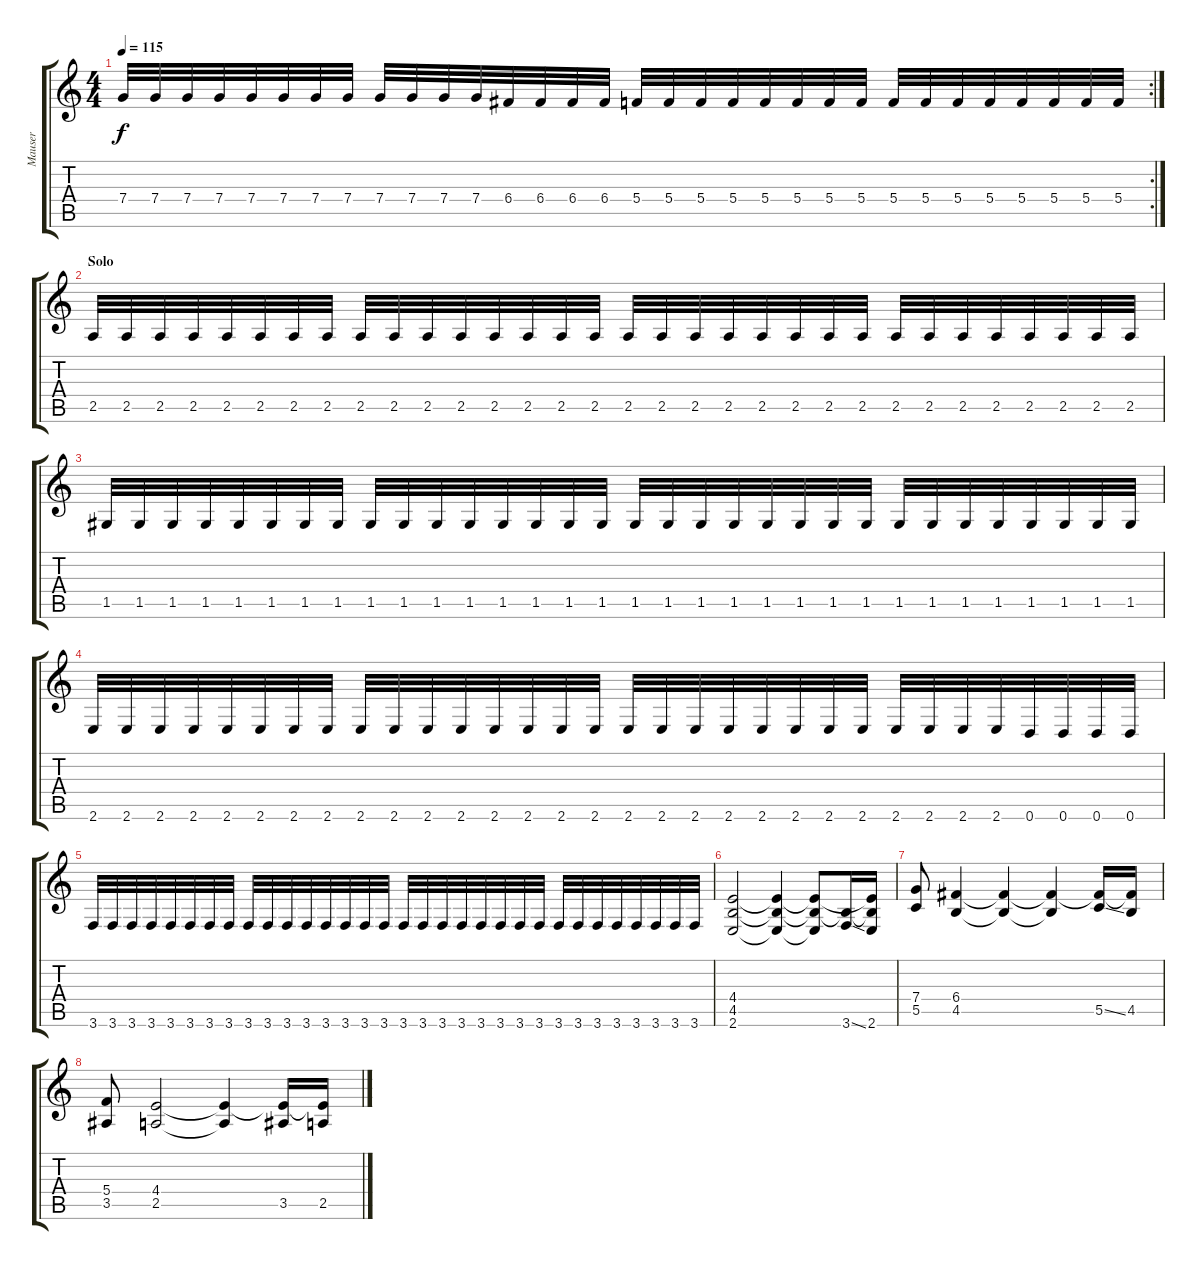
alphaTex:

\track ("Mauser" "Mauser") {instrument distortionguitar}
\staff {score tabs}
\tuning (D4 A3 F3 C3 G2 D2) {hide}
\rc 2
\ts (4 4)
\tempo 115
\clef g2
\ks c
7.4.32{dy f} 7.4.32 7.4.32 7.4.32 7.4.32 7.4.32 7.4.32 7.4.32 7.4.32 7.4.32 7.4.32 7.4.32 6.4.32 6.4.32 6.4.32 6.4.32 5.4.32 5.4.32 5.4.32 5.4.32 5.4.32 5.4.32 5.4.32 5.4.32 5.4.32 5.4.32 5.4.32 5.4.32 5.4.32 5.4.32 5.4.32 5.4.32 |
\section ("" "Solo")
2.5.32 2.5.32 2.5.32 2.5.32 2.5.32 2.5.32 2.5.32 2.5.32 2.5.32 2.5.32 2.5.32 2.5.32 2.5.32 2.5.32 2.5.32 2.5.32 2.5.32 2.5.32 2.5.32 2.5.32 2.5.32 2.5.32 2.5.32 2.5.32 2.5.32 2.5.32 2.5.32 2.5.32 2.5.32 2.5.32 2.5.32 2.5.32 |
1.5.32 1.5.32 1.5.32 1.5.32 1.5.32 1.5.32 1.5.32 1.5.32 1.5.32 1.5.32 1.5.32 1.5.32 1.5.32 1.5.32 1.5.32 1.5.32 1.5.32 1.5.32 1.5.32 1.5.32 1.5.32 1.5.32 1.5.32 1.5.32 1.5.32 1.5.32 1.5.32 1.5.32 1.5.32 1.5.32 1.5.32 1.5.32 |
2.6.32 2.6.32 2.6.32 2.6.32 2.6.32 2.6.32 2.6.32 2.6.32 2.6.32 2.6.32 2.6.32 2.6.32 2.6.32 2.6.32 2.6.32 2.6.32 2.6.32 2.6.32 2.6.32 2.6.32 2.6.32 2.6.32 2.6.32 2.6.32 2.6.32 2.6.32 2.6.32 2.6.32 0.6.32 0.6.32 0.6.32 0.6.32 |
3.6.32 3.6.32 3.6.32 3.6.32 3.6.32 3.6.32 3.6.32 3.6.32 3.6.32 3.6.32 3.6.32 3.6.32 3.6.32 3.6.32 3.6.32 3.6.32 3.6.32 3.6.32 3.6.32 3.6.32 3.6.32 3.6.32 3.6.32 3.6.32 3.6.32 3.6.32 3.6.32 3.6.32 3.6.32 3.6.32 3.6.32 3.6.32 |
(4.4 4.5 2.6).2 (4.4{t} 4.5{t} 2.6{t}).4 (4.4{t} 4.5{t} 2.6{t}).8 (4.5{t} 3.6{ss}).16 (4.4{t} 4.5{t} 2.6).16 |
(7.4 5.5).8 (6.4 4.5).4 (6.4{t} 4.5{t}).4 (6.4{t} 4.5{t}).4 (6.4{t} 5.5{ss}).16 (6.4{t} 4.5).16 |
(5.4 3.5).8 (4.4 2.5).2 (4.4{t} 2.5{t}).4 (4.4{t} 3.5).16 (4.4{t} 2.5).16
